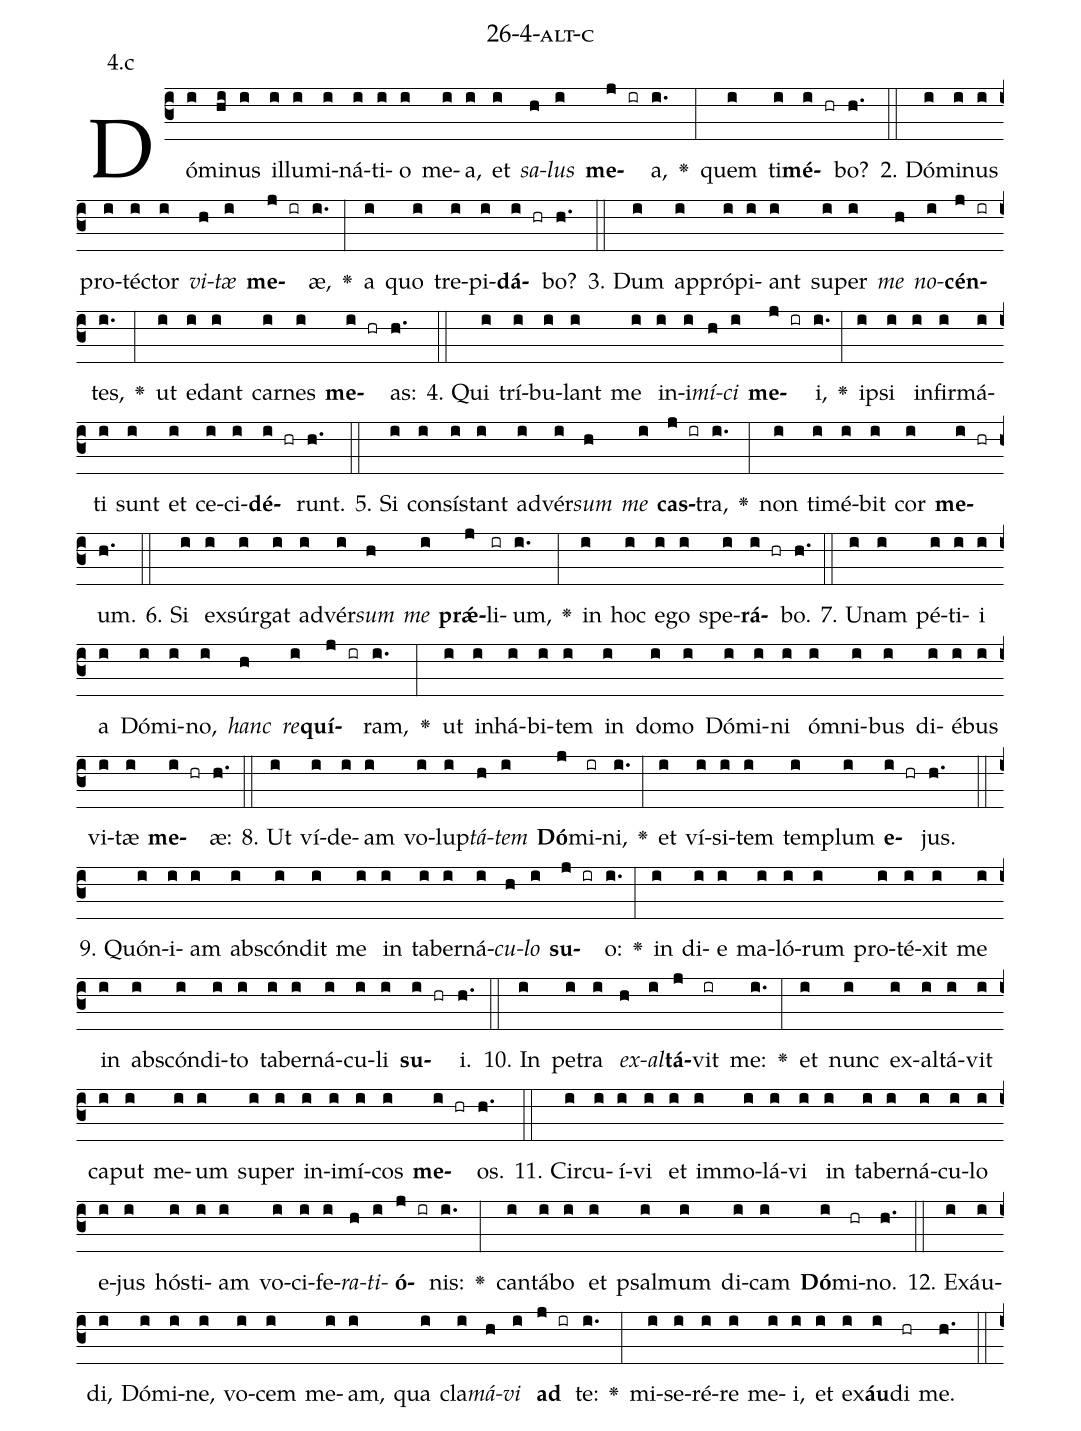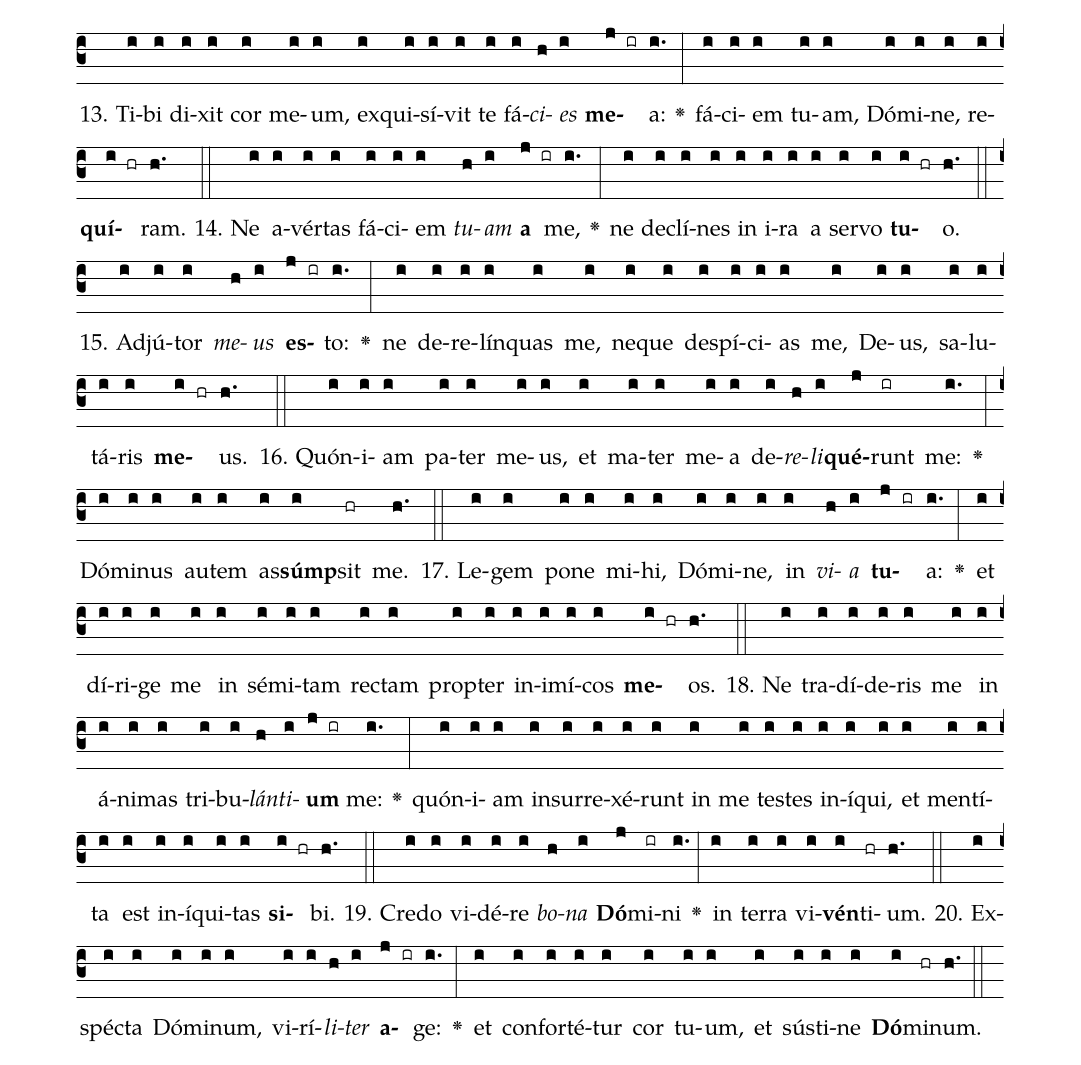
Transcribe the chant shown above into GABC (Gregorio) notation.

name: 26-4-alt-c;
annotation: 4.c;
%%
(c3)Dó(i)mi(hi)nus(i) il(i)lu(i)mi(i)ná(i)ti(i)o(i) me(i)a,(i) et(i) <i>sa</i>(h)<i>lus</i>(i) <b>me</b>(j ir)a,(i.) <v>\greheightstar</v>(:) quem(i) ti(i)<b>mé</b>(i hr)bo?(h.) (::)
2. Dó(i)mi(i)nus(i) pro(i)téc(i)tor(i) <i>vi</i>(h)<i>tæ</i>(i) <b>me</b>(j ir)æ,(i.) <v>\greheightstar</v>(:) a(i) quo(i) tre(i)pi(i)<b>dá</b>(i hr)bo?(h.) (::)
3. Dum(i) ap(i)pró(i)pi(i)ant(i) su(i)per(i) <i>me</i>(h) <i>no</i>(i)<b>cén</b>(j ir)tes,(i.) <v>\greheightstar</v>(:) ut(i) e(i)dant(i) car(i)nes(i) <b>me</b>(i hr)as:(h.) (::)
4. Qui(i) trí(i)bu(i)lant(i) me(i) in(i)i(i)<i>mí</i>(h)<i>ci</i>(i) <b>me</b>(j ir)i,(i.) <v>\greheightstar</v>(:) ip(i)si(i) in(i)fir(i)má(i)ti(i) sunt(i) et(i) ce(i)ci(i)<b>dé</b>(i hr)runt.(h.) (::)
5. Si(i) con(i)sís(i)tant(i) ad(i)vér(i)<i>sum</i>(h) <i>me</i>(i) <b>cas</b>(j ir)tra,(i.) <v>\greheightstar</v>(:) non(i) ti(i)mé(i)bit(i) cor(i) <b>me</b>(i hr)um.(h.) (::)
6. Si(i) ex(i)súr(i)gat(i) ad(i)vér(i)<i>sum</i>(h) <i>me</i>(i) <b>prǽ</b>(j)li(ir)um,(i.) <v>\greheightstar</v>(:) in(i) hoc(i) e(i)go(i) spe(i)<b>rá</b>(i hr)bo.(h.) (::)
7. U(i)nam(i) pé(i)ti(i)i(i) a(i) Dó(i)mi(i)no,(i) <i>hanc</i>(h) <i>re</i>(i)<b>quí</b>(j ir)ram,(i.) <v>\greheightstar</v>(:) ut(i) in(i)há(i)bi(i)tem(i) in(i) do(i)mo(i) Dó(i)mi(i)ni(i) óm(i)ni(i)bus(i) di(i)é(i)bus(i) vi(i)tæ(i) <b>me</b>(i hr)æ:(h.) (::)
8. Ut(i) ví(i)de(i)am(i) vo(i)lup(i)<i>tá</i>(h)<i>tem</i>(i) <b>Dó</b>(j)mi(ir)ni,(i.) <v>\greheightstar</v>(:) et(i) ví(i)si(i)tem(i) tem(i)plum(i) <b>e</b>(i hr)jus.(h.) (::)
9. Quón(i)i(i)am(i) abs(i)cón(i)dit(i) me(i) in(i) ta(i)ber(i)ná(i)<i>cu</i>(h)<i>lo</i>(i) <b>su</b>(j ir)o:(i.) <v>\greheightstar</v>(:) in(i) di(i)e(i) ma(i)ló(i)rum(i) pro(i)té(i)xit(i) me(i) in(i) abs(i)cón(i)di(i)to(i) ta(i)ber(i)ná(i)cu(i)li(i) <b>su</b>(i hr)i.(h.) (::)
10. In(i) pe(i)tra(i) <i>ex</i>(h)<i>al</i>(i)<b>tá</b>(j)vit(ir) me:(i.) <v>\greheightstar</v>(:) et(i) nunc(i) ex(i)al(i)tá(i)vit(i) ca(i)put(i) me(i)um(i) su(i)per(i) in(i)i(i)mí(i)cos(i) <b>me</b>(i hr)os.(h.) (::)
11. Cir(i)cu(i)í(i)vi(i) et(i) im(i)mo(i)lá(i)vi(i) in(i) ta(i)ber(i)ná(i)cu(i)lo(i) e(i)jus(i) hós(i)ti(i)am(i) vo(i)ci(i)fe(i)<i>ra</i>(h)<i>ti</i>(i)<b>ó</b>(j ir)nis:(i.) <v>\greheightstar</v>(:) can(i)tá(i)bo(i) et(i) psal(i)mum(i) di(i)cam(i) <b>Dó</b>(i)mi(hr)no.(h.) (::)
12. Ex(i)áu(i)di,(i) Dó(i)mi(i)ne,(i) vo(i)cem(i) me(i)am,(i) qua(i) cla(i)<i>má</i>(h)<i>vi</i>(i) <b>ad</b>(j ir) te:(i.) <v>\greheightstar</v>(:) mi(i)se(i)ré(i)re(i) me(i)i,(i) et(i) ex(i)<b>áu</b>(i)di(hr) me.(h.) (::)
13. Ti(i)bi(i) di(i)xit(i) cor(i) me(i)um,(i) ex(i)qui(i)sí(i)vit(i) te(i) fá(i)<i>ci</i>(h)<i>es</i>(i) <b>me</b>(j ir)a:(i.) <v>\greheightstar</v>(:) fá(i)ci(i)em(i) tu(i)am,(i) Dó(i)mi(i)ne,(i) re(i)<b>quí</b>(i hr)ram.(h.) (::)
14. Ne(i) a(i)vér(i)tas(i) fá(i)ci(i)em(i) <i>tu</i>(h)<i>am</i>(i) <b>a</b>(j ir) me,(i.) <v>\greheightstar</v>(:) ne(i) de(i)clí(i)nes(i) in(i) i(i)ra(i) a(i) ser(i)vo(i) <b>tu</b>(i hr)o.(h.) (::)
15. Ad(i)jú(i)tor(i) <i>me</i>(h)<i>us</i>(i) <b>es</b>(j ir)to:(i.) <v>\greheightstar</v>(:) ne(i) de(i)re(i)lín(i)quas(i) me,(i) ne(i)que(i) de(i)spí(i)ci(i)as(i) me,(i) De(i)us,(i) sa(i)lu(i)tá(i)ris(i) <b>me</b>(i hr)us.(h.) (::)
16. Quón(i)i(i)am(i) pa(i)ter(i) me(i)us,(i) et(i) ma(i)ter(i) me(i)a(i) de(i)<i>re</i>(h)<i>li</i>(i)<b>qué</b>(j)runt(ir) me:(i.) <v>\greheightstar</v>(:) Dó(i)mi(i)nus(i) au(i)tem(i) as(i)<b>súmp</b>(i)sit(hr) me.(h.) (::)
17. Le(i)gem(i) po(i)ne(i) mi(i)hi,(i) Dó(i)mi(i)ne,(i) in(i) <i>vi</i>(h)<i>a</i>(i) <b>tu</b>(j ir)a:(i.) <v>\greheightstar</v>(:) et(i) dí(i)ri(i)ge(i) me(i) in(i) sé(i)mi(i)tam(i) rec(i)tam(i) prop(i)ter(i) in(i)i(i)mí(i)cos(i) <b>me</b>(i hr)os.(h.) (::)
18. Ne(i) tra(i)dí(i)de(i)ris(i) me(i) in(i) á(i)ni(i)mas(i) tri(i)bu(i)<i>lán</i>(h)<i>ti</i>(i)<b>um</b>(j ir) me:(i.) <v>\greheightstar</v>(:) quón(i)i(i)am(i) in(i)sur(i)re(i)xé(i)runt(i) in(i) me(i) tes(i)tes(i) in(i)í(i)qui,(i) et(i) men(i)tí(i)ta(i) est(i) in(i)í(i)qui(i)tas(i) <b>si</b>(i hr)bi.(h.) (::)
19. Cre(i)do(i) vi(i)dé(i)re(i) <i>bo</i>(h)<i>na</i>(i) <b>Dó</b>(j)mi(ir)ni(i.) <v>\greheightstar</v>(:) in(i) ter(i)ra(i) vi(i)<b>vén</b>(i)ti(hr)um.(h.) (::)
20. Ex(i)spéc(i)ta(i) Dó(i)mi(i)num,(i) vi(i)rí(i)<i>li</i>(h)<i>ter</i>(i) <b>a</b>(j ir)ge:(i.) <v>\greheightstar</v>(:) et(i) con(i)for(i)té(i)tur(i) cor(i) tu(i)um,(i) et(i) sús(i)ti(i)ne(i) <b>Dó</b>(i)mi(hr)num.(h.) (::)
